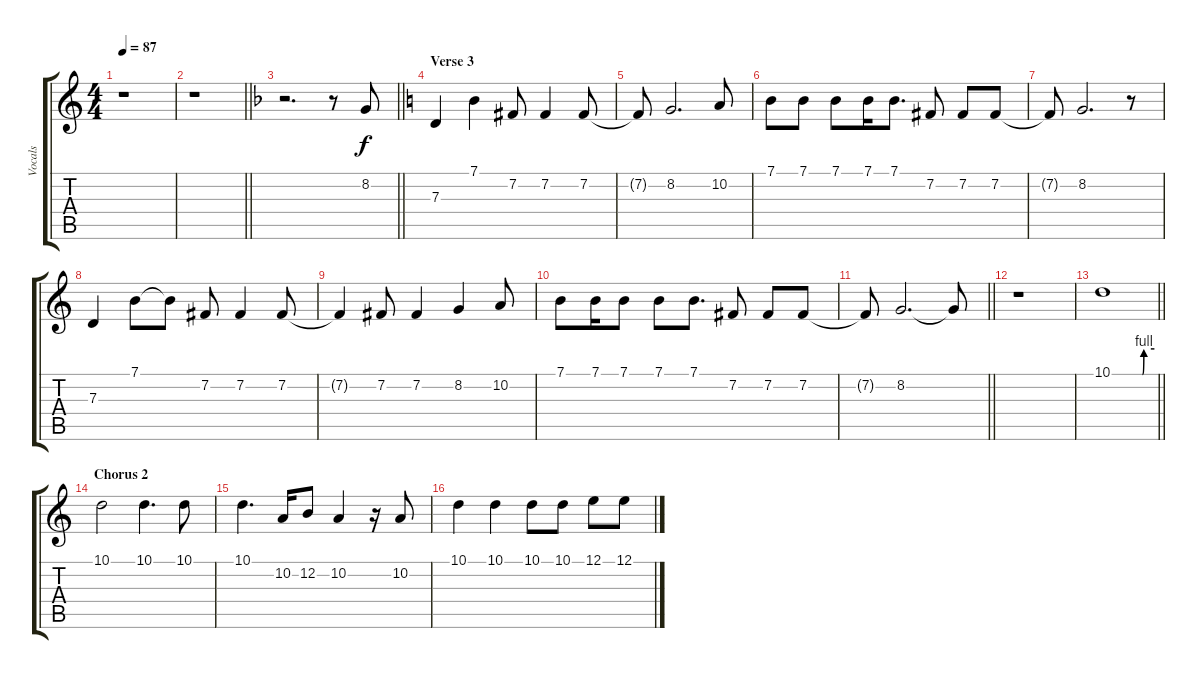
\track ("Vocals" "Vocals") {instrument lead3calliope}
\staff {score tabs}
\tuning (E4 B3 G3 D3 A2 E2) {hide}
\ts (4 4)
\tempo 87
\clef g2
\ks c
r.1{dy f} |
\barLineRight lightlight
r.1 |
\barLineRight lightlight
\ks f
r.2{d} r.8 8.2.8 |
\section ("" "Verse 3")
\ks c
7.3.4 7.1.4 7.2.8 7.2.4 7.2.8 |
7.2{t}.8 8.2.2{d} 10.2.8 |
7.1.8 7.1.8 7.1.8 7.1.16 7.1.8{d} 7.2.8 7.2.8 7.2.8 |
7.2{t}.8 8.2.2{d} r.8 |
7.3.4 7.1.8 7.1{t}.8 7.2.8 7.2.4 7.2.8 |
7.2{t}.4 7.2.8 7.2.4 8.2.4 10.2.8 |
7.1.8 7.1.16 7.1.8 7.1.8 7.1.8{d} 7.2.8 7.2.8 7.2.8 |
\barLineRight lightlight
7.2{t}.8 8.2.2{d} 8.2{t}.8 |
r.1 |
\barLineRight lightlight
10.1{be (custom 0 0 43 0 45 4 60 4)}.1 |
\section ("" "Chorus 2")
10.1.2 10.1.4{d} 10.1.8 |
10.1.4{d} 10.2.16 12.2.8 10.2.4 r.16 10.2.8 |
10.1.4 10.1.4 10.1.8 10.1.8 12.1.8 12.1.8
